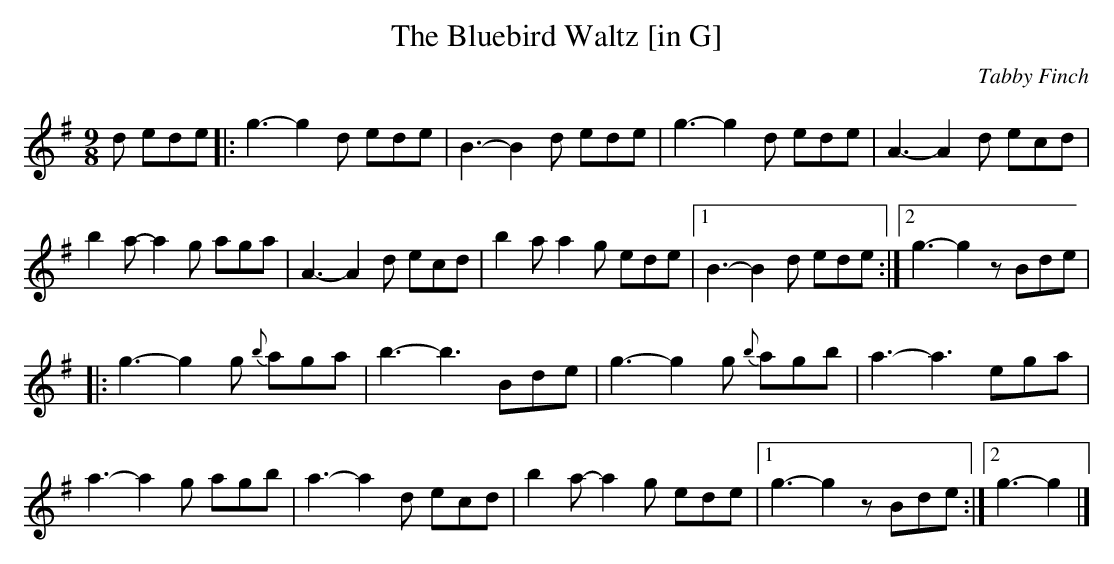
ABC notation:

X:1
T:Bluebird Waltz [in G], The
M:9/8
L:1/8
C:Tabby Finch
K:G
d ede[|:g3- g2d ede|B3- B2d ede|g3- g2d ede|A3- A2d ecd|!
b2a- a2g aga|A3- A2d ecd|b2a a2g ede|1B3- B2d ede:|2g3- g2z Bde|!
|:g3- g2g {b}aga|b3- b3 Bde|g3- g2g {b}agb|a3- a3 ega|!
a3- a2g agb|a3- a2d ecd|b2a- a2g ede|1g3- g2z Bde:|2g3- g2|]!
